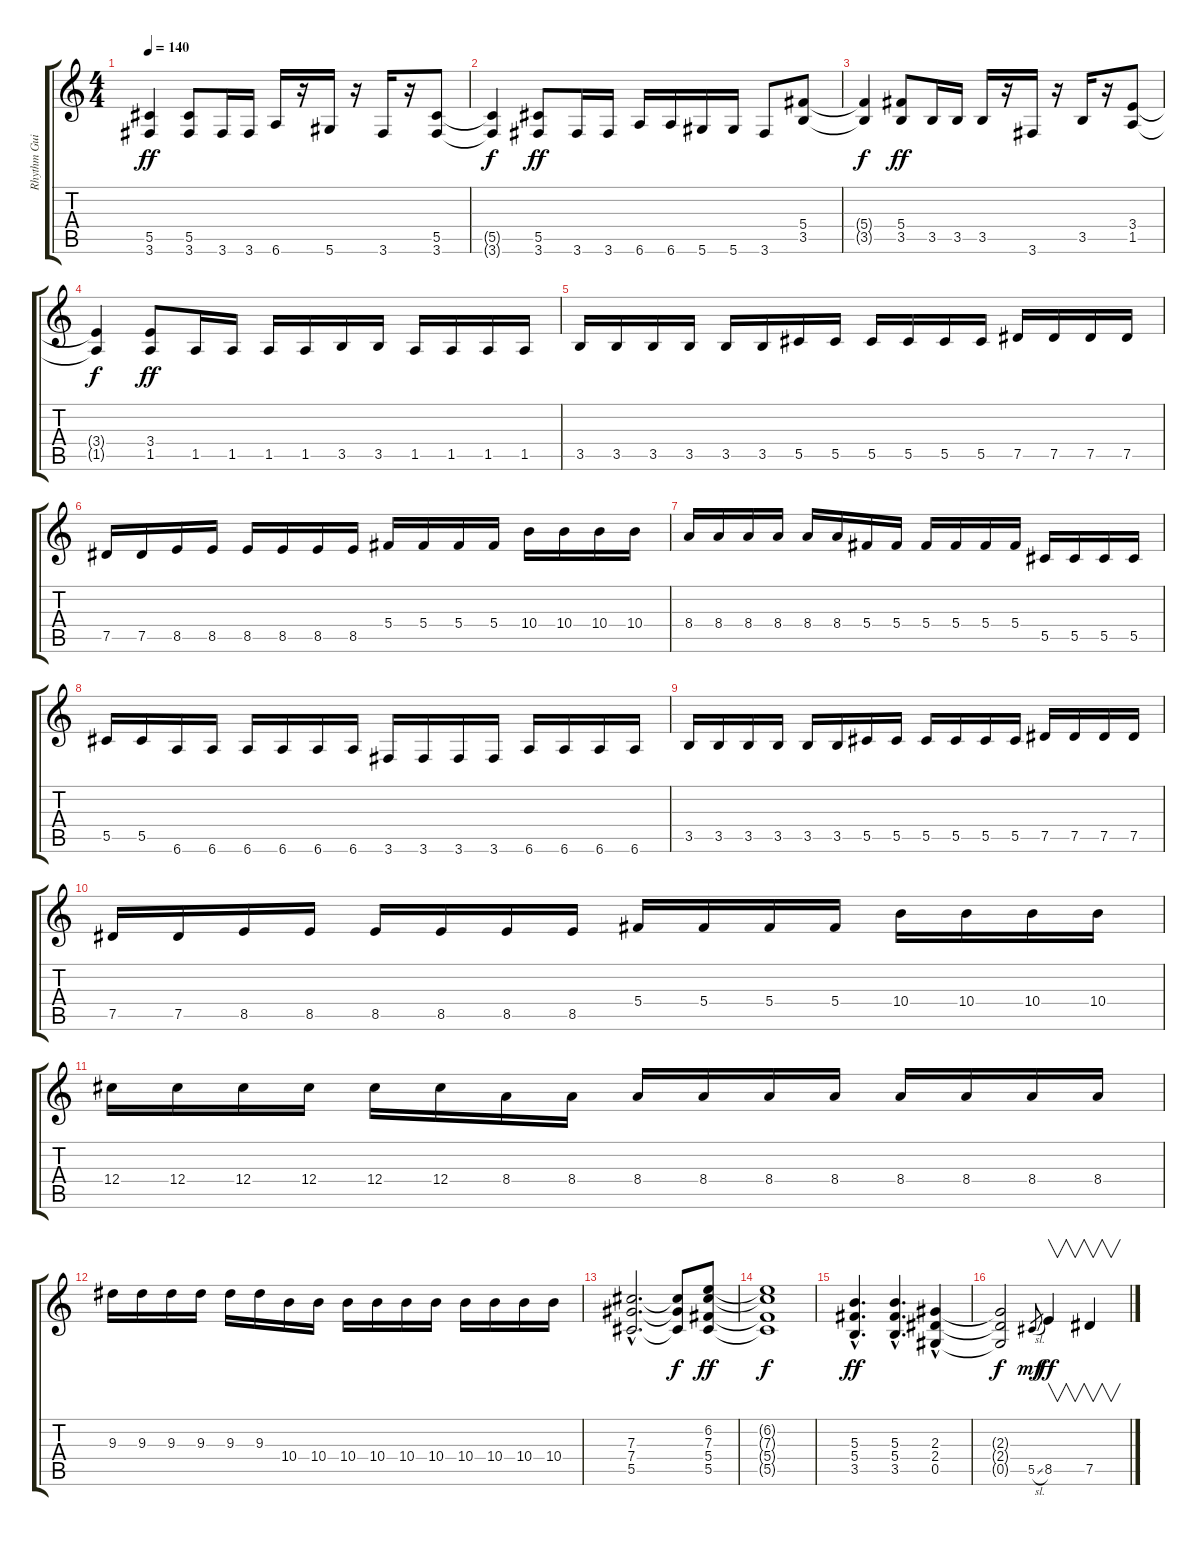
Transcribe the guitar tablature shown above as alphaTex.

\track ("Rhythm Guitar" "Rhythm Gui") {instrument distortionguitar}
\staff {score tabs}
\tuning (Eb4 Bb3 Gb3 Db3 Ab2 Eb2) {hide}
\ts (4 4)
\tempo 140
\clef g2
\ks c
(5.5 3.6).4{dy ff} (5.5 3.6).8 3.6.16 3.6.16 6.6.16 r.16 5.6.16 r.16 3.6.16 r.16 (5.5 3.6).8 |
(5.5{t} 3.6{t}).4{dy f} (5.5 3.6).8{dy ff} 3.6.16 3.6.16 6.6.16 6.6.16 5.6.16 5.6.16 3.6.8 (5.4 3.5).8 |
(5.4{t} 3.5{t}).4{dy f} (5.4 3.5).8{dy ff} 3.5.16 3.5.16 3.5.16 r.16 3.6.16 r.16 3.5.16 r.16 (3.4 1.5).8 |
(3.4{t} 1.5{t}).4{dy f} (3.4 1.5).8{dy ff} 1.5.16 1.5.16 1.5.16 1.5.16 3.5.16 3.5.16 1.5.16 1.5.16 1.5.16 1.5.16 |
3.5.16 3.5.16 3.5.16 3.5.16 3.5.16 3.5.16 5.5.16 5.5.16 5.5.16 5.5.16 5.5.16 5.5.16 7.5.16 7.5.16 7.5.16 7.5.16 |
7.5.16 7.5.16 8.5.16 8.5.16 8.5.16 8.5.16 8.5.16 8.5.16 5.4.16 5.4.16 5.4.16 5.4.16 10.4.16 10.4.16 10.4.16 10.4.16 |
8.4.16 8.4.16 8.4.16 8.4.16 8.4.16 8.4.16 5.4.16 5.4.16 5.4.16 5.4.16 5.4.16 5.4.16 5.5.16 5.5.16 5.5.16 5.5.16 |
5.5.16 5.5.16 6.6.16 6.6.16 6.6.16 6.6.16 6.6.16 6.6.16 3.6.16 3.6.16 3.6.16 3.6.16 6.6.16 6.6.16 6.6.16 6.6.16 |
3.5.16 3.5.16 3.5.16 3.5.16 3.5.16 3.5.16 5.5.16 5.5.16 5.5.16 5.5.16 5.5.16 5.5.16 7.5.16 7.5.16 7.5.16 7.5.16 |
7.5.16 7.5.16 8.5.16 8.5.16 8.5.16 8.5.16 8.5.16 8.5.16 5.4.16 5.4.16 5.4.16 5.4.16 10.4.16 10.4.16 10.4.16 10.4.16 |
12.4.16 12.4.16 12.4.16 12.4.16 12.4.16 12.4.16 8.4.16 8.4.16 8.4.16 8.4.16 8.4.16 8.4.16 8.4.16 8.4.16 8.4.16 8.4.16 |
9.3.16 9.3.16 9.3.16 9.3.16 9.3.16 9.3.16 10.4.16 10.4.16 10.4.16 10.4.16 10.4.16 10.4.16 10.4.16 10.4.16 10.4.16 10.4.16 |
(7.3{hac} 7.4{hac} 5.5{hac}).2{d} (7.3{t} 7.4{t} 5.5{t}).8{dy f} (6.2 7.3 5.4 5.5).8{dy ff} |
(6.2{t} 7.3{t} 5.4{t} 5.5{t}).1{dy f} |
(5.3{hac} 5.4 3.5{hac}).4{d dy ff} (5.3{hac} 5.4{hac} 3.5{hac}).4{d} (2.3 2.4 0.5{hac}).4 |
(2.3{t} 2.4{t} 0.5{t}).2{dy f} 5.5{sl}.8{gr dy mf} 8.5.4{v dy ff} 7.5.4{v}
